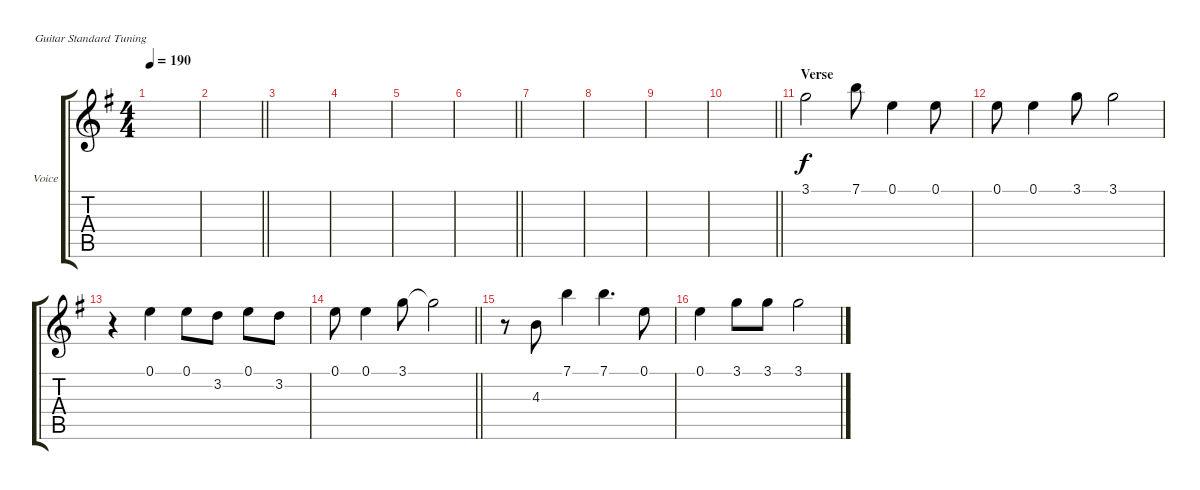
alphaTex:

\bracketExtendMode groupsimilarinstruments
\firstSystemTrackNameOrientation horizontal
\otherSystemsTrackNameOrientation horizontal
\track ("Voice" "Voice") {mute instrument acousticguitarsteel}
\staff {score tabs}
\tuning (E4 B3 G3 D3 A2 E2)
\ts (4 4)
\tempo 190
\clef g2
\ks g
|
\barLineRight lightlight
|
\scale
0.322917 |
\scale
0.333333 |
\scale
0.333333 |
\scale
0.333333
\barLineRight lightlight
|
\scale
0.333333 |
\scale
0.333333 |
\scale
0.333333 |
\scale
0.333333
\barLineRight lightlight
|
\section ("" "Verse")
\scale
0.333333 3.1.2 7.1.8 0.1.4 0.1.8 |
\scale
0.333333 0.1.8 0.1.4 3.1.8 3.1.2 |
\scale
0.333333 r.4 0.1.4 0.1.8 3.2.8 0.1.8 3.2.8 |
\scale
0.333333
\barLineRight lightlight
0.1.8 0.1.4 3.1.8 3.1{t}.2 |
\scale
0.333333 r.8 4.3.8 7.1.4 7.1.4{d} 0.1.8 |
\scale
0.333333 0.1.4 3.1.8 3.1.8 3.1.2
